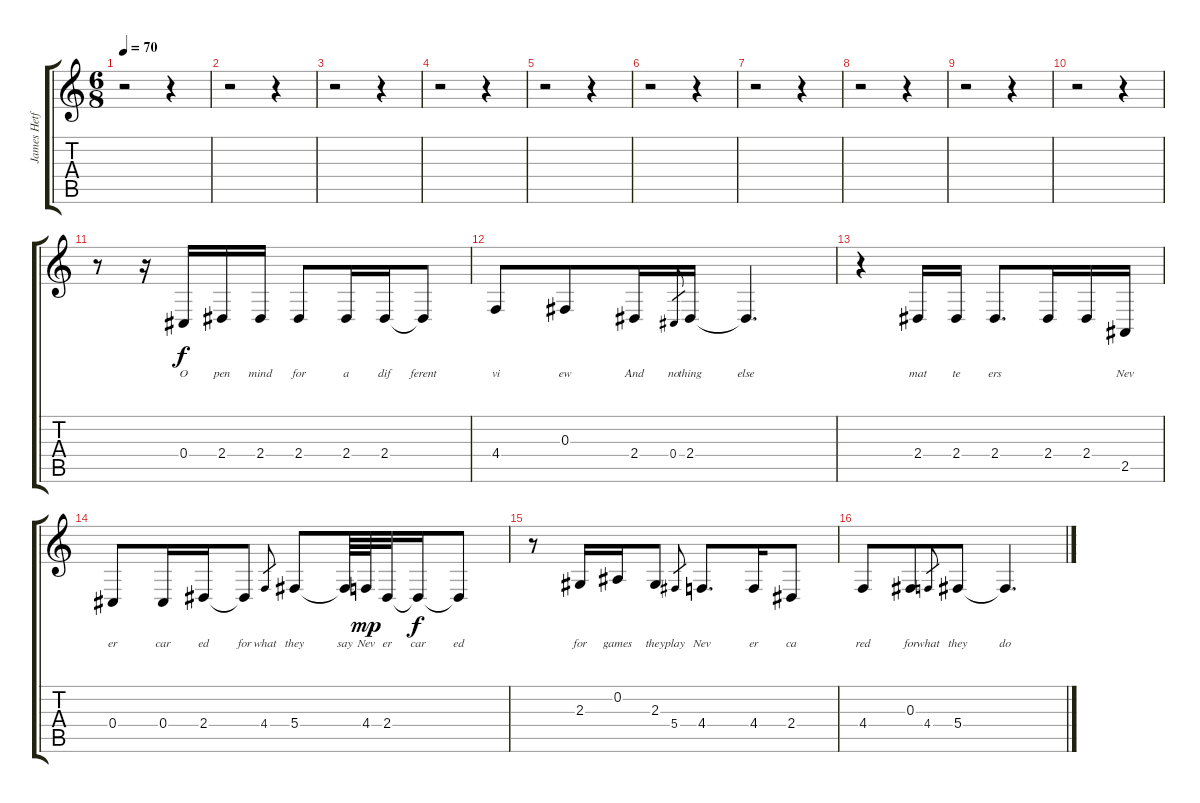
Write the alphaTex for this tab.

\track ("James Hetfield - Voice" "James Hetf") {instrument tenorsax}
\staff {score tabs}
\tuning (Eb4 Bb3 Gb3 Db3 Ab2 Eb2) {hide}
\ts (6 8)
\tempo 70
\clef g2
\ks c
r.2{dy f} r.4 |
r.2 r.4 |
r.2 r.4 |
r.2 r.4 |
r.2 r.4 |
r.2 r.4 |
r.2 r.4 |
r.2 r.4 |
r.2 r.4 |
r.2 r.4 |
r.8 r.16 0.4.16{lyrics (0 "O") lyrics (1 "") lyrics (2 "") lyrics (3 "") lyrics (4 "")} 2.4.16{lyrics (0 "pen") lyrics (1 "") lyrics (2 "") lyrics (3 "") lyrics (4 "")} 2.4.16{lyrics (0 "mind") lyrics (1 "") lyrics (2 "") lyrics (3 "") lyrics (4 "")} 2.4.8{lyrics (0 "for") lyrics (1 "") lyrics (2 "") lyrics (3 "") lyrics (4 "")} 2.4.16{lyrics (0 "a") lyrics (1 "") lyrics (2 "") lyrics (3 "") lyrics (4 "")} 2.4.16{lyrics (0 "dif") lyrics (1 "") lyrics (2 "") lyrics (3 "") lyrics (4 "")} 2.4{t}.8{lyrics (0 "ferent") lyrics (1 "") lyrics (2 "") lyrics (3 "") lyrics (4 "")} |
4.4.8{lyrics (0 "vi") lyrics (1 "") lyrics (2 "") lyrics (3 "") lyrics (4 "")} 0.3.8{lyrics (0 "ew") lyrics (1 "") lyrics (2 "") lyrics (3 "") lyrics (4 "")} 2.4.16{lyrics (0 "And") lyrics (1 "") lyrics (2 "") lyrics (3 "") lyrics (4 "")} 0.4.8{lyrics (0 "no") lyrics (1 "") lyrics (2 "") lyrics (3 "") lyrics (4 "") gr} 2.4.16{lyrics (0 "thing") lyrics (1 "") lyrics (2 "") lyrics (3 "") lyrics (4 "")} 2.4{t}.4{d lyrics (0 "else") lyrics (1 "") lyrics (2 "") lyrics (3 "") lyrics (4 "")} |
r.4 2.4.16{lyrics (0 "mat") lyrics (1 "") lyrics (2 "") lyrics (3 "") lyrics (4 "")} 2.4.16{lyrics (0 "te") lyrics (1 "") lyrics (2 "") lyrics (3 "") lyrics (4 "")} 2.4.8{d lyrics (0 "ers") lyrics (1 "") lyrics (2 "") lyrics (3 "") lyrics (4 "")} 2.4.16{lyrics (0 "") lyrics (1 "") lyrics (2 "") lyrics (3 "") lyrics (4 "")} 2.4.16{lyrics (0 "") lyrics (1 "") lyrics (2 "") lyrics (3 "") lyrics (4 "")} 2.5.16{lyrics (0 "Nev") lyrics (1 "") lyrics (2 "") lyrics (3 "") lyrics (4 "")} |
0.4.8{lyrics (0 "er") lyrics (1 "") lyrics (2 "") lyrics (3 "") lyrics (4 "")} 0.4.16{lyrics (0 "car") lyrics (1 "") lyrics (2 "") lyrics (3 "") lyrics (4 "")} 2.4.16{lyrics (0 "ed") lyrics (1 "") lyrics (2 "") lyrics (3 "") lyrics (4 "")} 2.4{t}.8{lyrics (0 "for") lyrics (1 "") lyrics (2 "") lyrics (3 "") lyrics (4 "")} 4.4.8{lyrics (0 "what") lyrics (1 "") lyrics (2 "") lyrics (3 "") lyrics (4 "") gr} 5.4.8{lyrics (0 "they") lyrics (1 "") lyrics (2 "") lyrics (3 "") lyrics (4 "")} 5.4{t}.64{lyrics (0 "say") lyrics (1 "") lyrics (2 "") lyrics (3 "") lyrics (4 "")} 4.4.64{lyrics (0 "Nev") lyrics (1 "") lyrics (2 "") lyrics (3 "") lyrics (4 "") dy mp} 2.4.32{lyrics (0 "er") lyrics (1 "") lyrics (2 "") lyrics (3 "") lyrics (4 "")} 2.4{t}.16{lyrics (0 "car") lyrics (1 "") lyrics (2 "") lyrics (3 "") lyrics (4 "") dy f} 2.4{t}.8{lyrics (0 "ed") lyrics (1 "") lyrics (2 "") lyrics (3 "") lyrics (4 "")} |
r.8 2.3.16{lyrics (0 "for") lyrics (1 "") lyrics (2 "") lyrics (3 "") lyrics (4 "")} 0.2.16{lyrics (0 "games") lyrics (1 "") lyrics (2 "") lyrics (3 "") lyrics (4 "")} 2.3.8{lyrics (0 "they") lyrics (1 "") lyrics (2 "") lyrics (3 "") lyrics (4 "")} 5.4.8{lyrics (0 "play") lyrics (1 "") lyrics (2 "") lyrics (3 "") lyrics (4 "") gr} 4.4.8{d lyrics (0 "Nev") lyrics (1 "") lyrics (2 "") lyrics (3 "") lyrics (4 "")} 4.4.16{lyrics (0 "er") lyrics (1 "") lyrics (2 "") lyrics (3 "") lyrics (4 "")} 2.4.8{lyrics (0 "ca") lyrics (1 "") lyrics (2 "") lyrics (3 "") lyrics (4 "")} |
4.4.8{lyrics (0 "red") lyrics (1 "") lyrics (2 "") lyrics (3 "") lyrics (4 "")} 0.3.8{lyrics (0 "for") lyrics (1 "") lyrics (2 "") lyrics (3 "") lyrics (4 "")} 4.4.8{lyrics (0 "what") lyrics (1 "") lyrics (2 "") lyrics (3 "") lyrics (4 "") gr} 5.4.8{lyrics (0 "they") lyrics (1 "") lyrics (2 "") lyrics (3 "") lyrics (4 "")} 5.4{t}.4{d lyrics (0 "do") lyrics (1 "") lyrics (2 "") lyrics (3 "") lyrics (4 "")}
